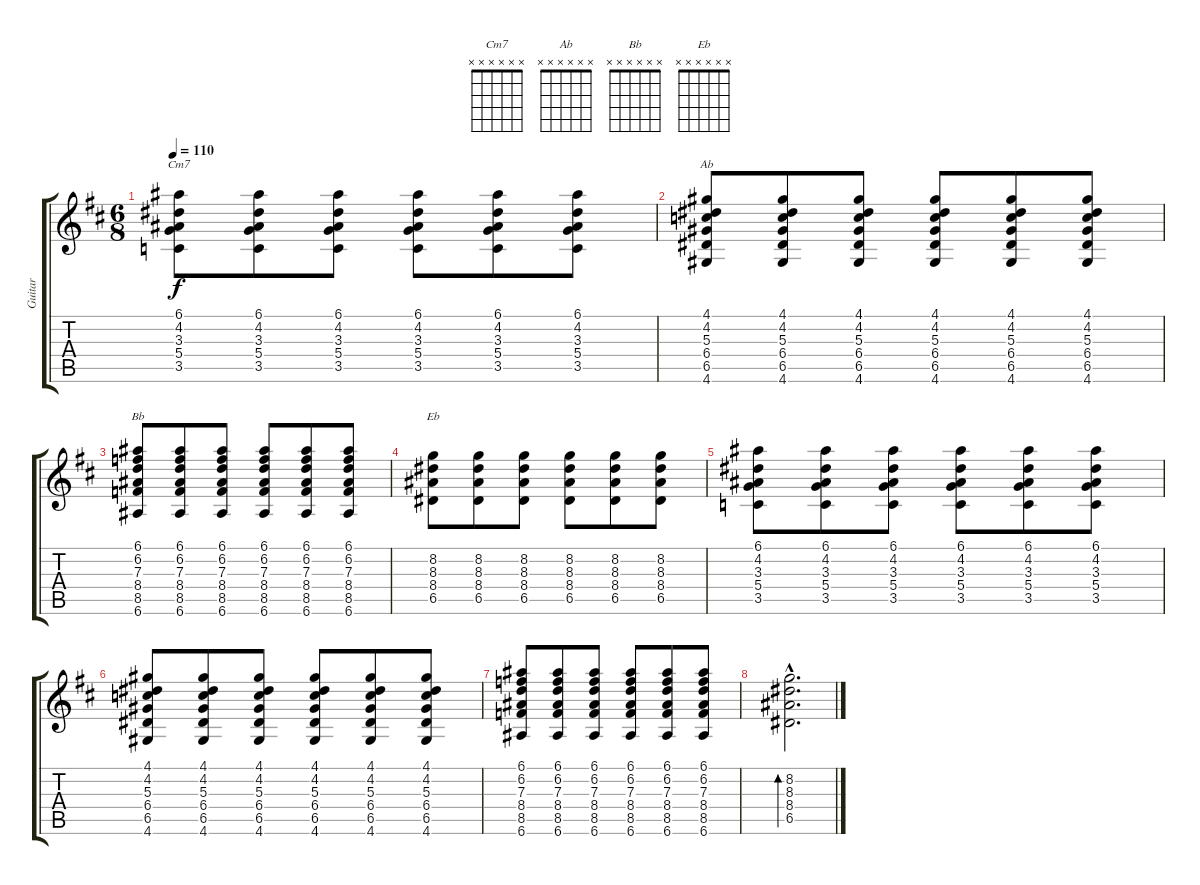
\track ("Guitar" "Guitar") {instrument electricguitarclean}
\staff {score tabs}
\tuning (E4 B3 G3 D3 A2 E2) {hide}
\chord ("Cm7" x x x x x x)
\chord ("Ab" x x x x x x)
\chord ("Bb" x x x x x x)
\chord ("Eb" x x x x x x)
\ts (6 8)
\tempo 110
\clef g2
\ks d
(6.1 4.2 3.3 5.4 3.5).8{ch "Cm7" dy f} (6.1 4.2 3.3 5.4 3.5).8 (6.1 4.2 3.3 5.4 3.5).8 (6.1 4.2 3.3 5.4 3.5).8 (6.1 4.2 3.3 5.4 3.5).8 (6.1 4.2 3.3 5.4 3.5).8 |
(4.1 4.2 5.3 6.4 6.5 4.6).8{ch "Ab"} (4.1 4.2 5.3 6.4 6.5 4.6).8 (4.1 4.2 5.3 6.4 6.5 4.6).8 (4.1 4.2 5.3 6.4 6.5 4.6).8 (4.1 4.2 5.3 6.4 6.5 4.6).8 (4.1 4.2 5.3 6.4 6.5 4.6).8 |
(6.1 6.2 7.3 8.4 8.5 6.6).8{ch "Bb"} (6.1 6.2 7.3 8.4 8.5 6.6).8 (6.1 6.2 7.3 8.4 8.5 6.6).8 (6.1 6.2 7.3 8.4 8.5 6.6).8 (6.1 6.2 7.3 8.4 8.5 6.6).8 (6.1 6.2 7.3 8.4 8.5 6.6).8 |
(8.2 8.3 8.4 6.5).8{ch "Eb"} (8.2 8.3 8.4 6.5).8 (8.2 8.3 8.4 6.5).8 (8.2 8.3 8.4 6.5).8 (8.2 8.3 8.4 6.5).8 (8.2 8.3 8.4 6.5).8 |
(6.1 4.2 3.3 5.4 3.5).8 (6.1 4.2 3.3 5.4 3.5).8 (6.1 4.2 3.3 5.4 3.5).8 (6.1 4.2 3.3 5.4 3.5).8 (6.1 4.2 3.3 5.4 3.5).8 (6.1 4.2 3.3 5.4 3.5).8 |
(4.1 4.2 5.3 6.4 6.5 4.6).8 (4.1 4.2 5.3 6.4 6.5 4.6).8 (4.1 4.2 5.3 6.4 6.5 4.6).8 (4.1 4.2 5.3 6.4 6.5 4.6).8 (4.1 4.2 5.3 6.4 6.5 4.6).8 (4.1 4.2 5.3 6.4 6.5 4.6).8 |
(6.1 6.2 7.3 8.4 8.5 6.6).8 (6.1 6.2 7.3 8.4 8.5 6.6).8 (6.1 6.2 7.3 8.4 8.5 6.6).8 (6.1 6.2 7.3 8.4 8.5 6.6).8 (6.1 6.2 7.3 8.4 8.5 6.6).8 (6.1 6.2 7.3 8.4 8.5 6.6).8 |
(8.2{hac} 8.3{hac} 8.4{hac} 6.5{hac}).2{d bd 60}
